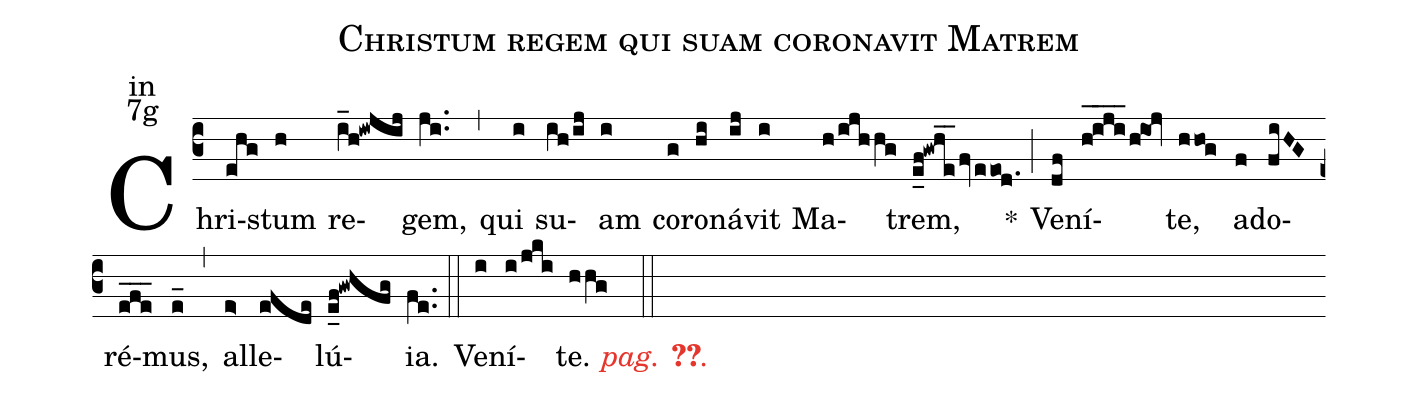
name:Christum regem qui suam coronavit Matrem;
office-part:in;
mode:7g;
%%
(c3) Chri(ehg)stum(h) re(i_h!iwjij)gem,(ji..) (,)
qui(i) su(ih/ij)am(i) co(g)ro(hi)ná(ij)vit(i)
Ma(h/ijhhg)trem,(e_f!gwhe__/fv/eeod.) <sp>*</sp>(;)
Ve(df)ní(h@iji____/h!io!jv)te,(hhog) ad(f)o(fiHG)ré(efe___)mus,(e_) (,)
al(e>)le(efde)lú(e_f!gwhfg){ia}.(fe..) (::)
<nlba>Ve(i)ní(i/jki)t{e}. <c><i>pag. <v>\pageref{M-ORIP7g}</v>.</i></c></nlba>(hhg ::)
